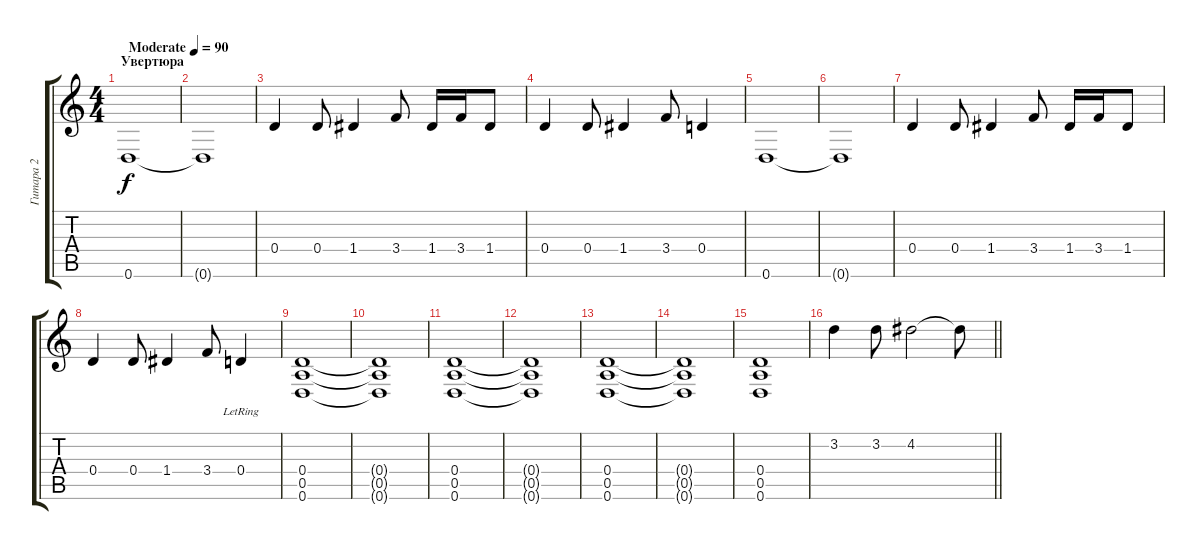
\track ("Гитара 2" "Гитара 2") {instrument overdrivenguitar}
\staff {score tabs}
\tuning (E4 B3 G3 D3 A2 D2) {hide}
\ts (4 4)
\section ("" "Увертюра")
\tempo (90 "Moderate")
\clef g2
\ks c
0.6.1{dy f instrument overdrivenguitar} |
0.6{t}.1 |
0.4.4 0.4.8 1.4.4 3.4.8 1.4.16 3.4.16 1.4.8 |
0.4.4 0.4.8 1.4.4 3.4.8 0.4.4 |
0.6.1 |
0.6{t}.1 |
0.4.4 0.4.8 1.4.4 3.4.8 1.4.16 3.4.16 1.4.8 |
0.4.4 0.4.8 1.4.4 3.4.8 0.4{lr}.4 |
(0.4 0.5 0.6).1 |
(0.4{t} 0.5{t} 0.6{t}).1 |
(0.4 0.5 0.6).1 |
(0.4{t} 0.5{t} 0.6{t}).1 |
(0.4 0.5 0.6).1 |
(0.4{t} 0.5{t} 0.6{t}).1 |
(0.4 0.5 0.6).1 |
\barLineRight lightlight
3.2.4 3.2.8 4.2.2 4.2{t}.8
